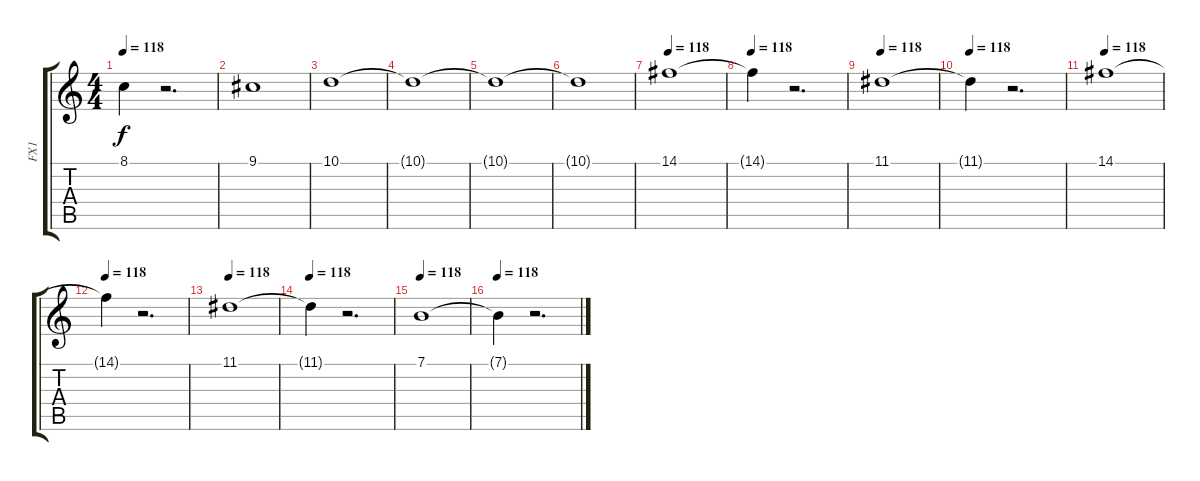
\track ("FX1" "FX1") {instrument pad1newage}
\staff {score tabs}
\tuning (E4 B3 G3 D3 A2 D2) {hide}
\ts (4 4)
\tempo 118
\clef g2
\ks c
8.1{t}.4{dy f} r.2{d} |
9.1.1 |
10.1.1 |
10.1{t}.1 |
10.1{t}.1 |
10.1{t}.1 |
\tempo 118
14.1.1 |
\tempo 118
14.1{t}.4 r.2{d} |
\tempo 118
11.1.1 |
\tempo 118
11.1{t}.4 r.2{d} |
\tempo 118
14.1.1 |
\tempo 118
14.1{t}.4 r.2{d} |
\tempo 118
11.1.1 |
\tempo 118
11.1{t}.4 r.2{d} |
\tempo 118
7.1.1 |
\tempo 118
7.1{t}.4 r.2{d}
